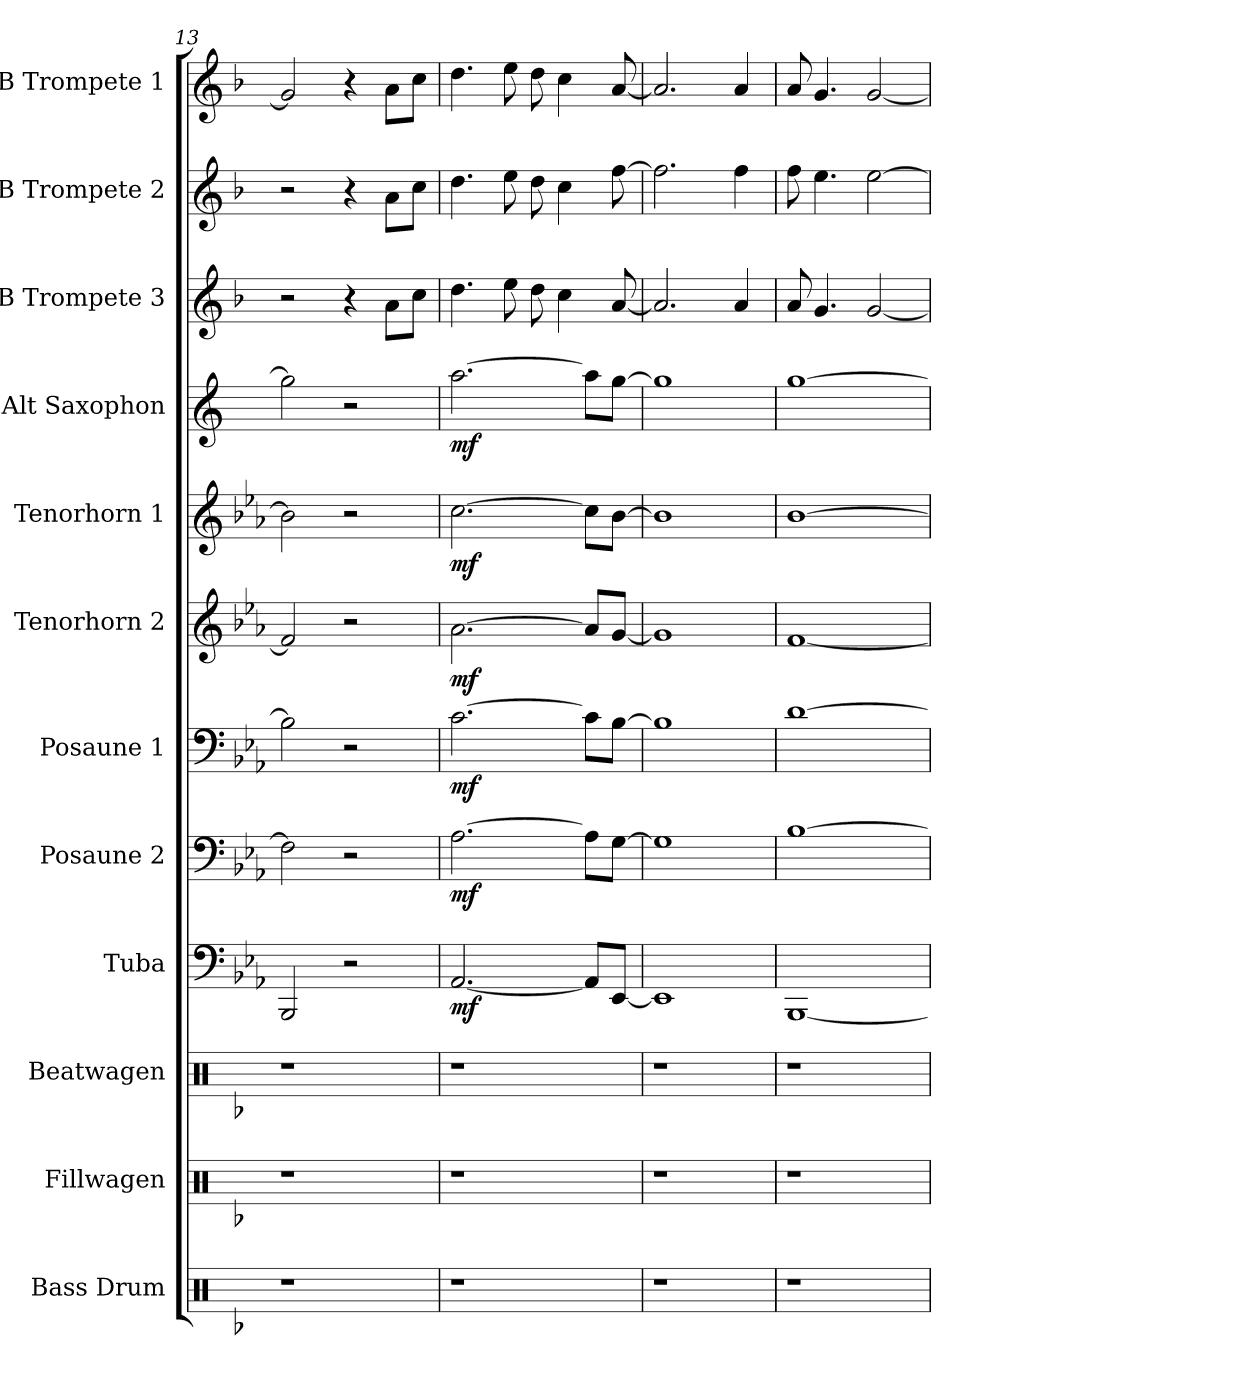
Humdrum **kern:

**kern	**kern	**kern	**kern	**dynam	**kern	**dynam	**kern	**dynam	**kern	**dynam	**kern	**dynam	**kern	**dynam	**kern	**kern	**kern
*part12	*part11	*part10	*part9	*part9	*part8	*part8	*part7	*part7	*part6	*part6	*part5	*part5	*part4	*part4	*part3	*part2	*part1
*staff12	*staff11	*staff10	*staff9	*staff9	*staff8	*staff8	*staff7	*staff7	*staff6	*staff6	*staff5	*staff5	*staff4	*staff4	*staff3	*staff2	*staff1
*I"Bass Drum	*I"Fillwagen	*I"Beatwagen	*I"Tuba	*	*I"Posaune 2	*	*I"Posaune 1	*	*I"Tenorhorn 2	*	*I"Tenorhorn 1	*	*I"Alt Saxophon	*	*I"B Trompete 3	*I"B Trompete 2	*I"B Trompete 1
*I'B. Dr.	*I'Fill	*I'Beat	*I'Tba.	*	*I'Psn. 2	*	*I'Psn. 1	*	*I'T. Horn 2	*	*I'T.Horn 1	*	*I'A. Sax.	*	*I'B Tpt. 3	*I'B Tpt. 2	*I'B Tpt. 1
*clefX	*clefX	*clefX	*clefF4	*	*clefF4	*	*clefF4	*	*clefG2	*	*clefG2	*	*clefG2	*	*clefG2	*clefG2	*clefG2
*	*	*	*	*	*	*	*	*	*ITrd8c14	*	*ITrd8c14	*	*ITrd5c9	*	*ITrd1c2	*ITrd1c2	*ITrd1c2
*k[b-]	*k[b-]	*k[b-]	*k[b-e-a-]	*	*k[b-e-a-]	*	*k[b-e-a-]	*	*k[b-e-a-]	*	*k[b-e-a-]	*	*k[b-e-a-]	*	*k[b-e-a-]	*k[b-e-a-]	*k[b-e-a-]
=13	=13	=13	=13	=13	=13	=13	=13	=13	=13	=13	=13	=13	=13	=13	=13	=13	=13
1r	1r	1r	2BBB-/	.	2F\]	.	2B-\]	.	2F/]	.	2B-\]	.	2b-\]	.	2r	2r	2f/]
.	.	.	2r	.	2r	.	2r	.	2r	.	2r	.	2r	.	4r	4r	4r
.	.	.	.	.	.	.	.	.	.	.	.	.	.	.	8g\L	8g\L	8g\L
.	.	.	.	.	.	.	.	.	.	.	.	.	.	.	8b-\J	8b-\J	8b-\J
=14	=14	=14	=14	=14	=14	=14	=14	=14	=14	=14	=14	=14	=14	=14	=14	=14	=14
!	!	!	!	!LO:DY:b	!	!LO:DY:b	!	!LO:DY:b	!	!LO:DY:b	!	!LO:DY:b	!	!LO:DY:b	!	!	!
1r	1r	1r	[2.AA-/	mf	[2.A-\	mf	[2.c\	mf	[2.A-\	mf	[2.c\	mf	[2.cc\	mf	4.cc\	4.cc\	4.cc\
.	.	.	.	.	.	.	.	.	.	.	.	.	.	.	8dd\	8dd\	8dd\
.	.	.	.	.	.	.	.	.	.	.	.	.	.	.	8cc\	8cc\	8cc\
.	.	.	.	.	.	.	.	.	.	.	.	.	.	.	4b-\	4b-\	4b-\
.	.	.	8AA-/L]	.	8A-\L]	.	8c\L]	.	8A-/L]	.	8c\L]	.	8cc\L]	.	.	.	.
.	.	.	[8EE-/J	.	[8G\J	.	[8B-\J	.	[8G/J	.	[8B-\J	.	[8b-\J	.	[8g/	[8ee-\	[8g/
!!LO:LB:g=z
=15	=15	=15	=15	=15	=15	=15	=15	=15	=15	=15	=15	=15	=15	=15	=15	=15	=15
1r	1r	1r	1EE-]	.	1G]	.	1B-]	.	1G]	.	1B-]	.	1b-]	.	2.g/]	2.ee-\]	2.g/]
.	.	.	.	.	.	.	.	.	.	.	.	.	.	.	4g/	4ee-\	4g/
=16	=16	=16	=16	=16	=16	=16	=16	=16	=16	=16	=16	=16	=16	=16	=16	=16	=16
1r	1r	1r	[1BBB-	.	[1B-	.	[1d	.	[1F	.	[1B-	.	[1b-	.	8g/	8ee-\	8g/
.	.	.	.	.	.	.	.	.	.	.	.	.	.	.	4.f/	4.dd\	4.f/
.	.	.	.	.	.	.	.	.	.	.	.	.	.	.	[2f/	[2dd\	[2f/
=	=	=	=	=	=	=	=	=	=	=	=	=	=	=	=	=	=
*-	*-	*-	*-	*-	*-	*-	*-	*-	*-	*-	*-	*-	*-	*-	*-	*-	*-
